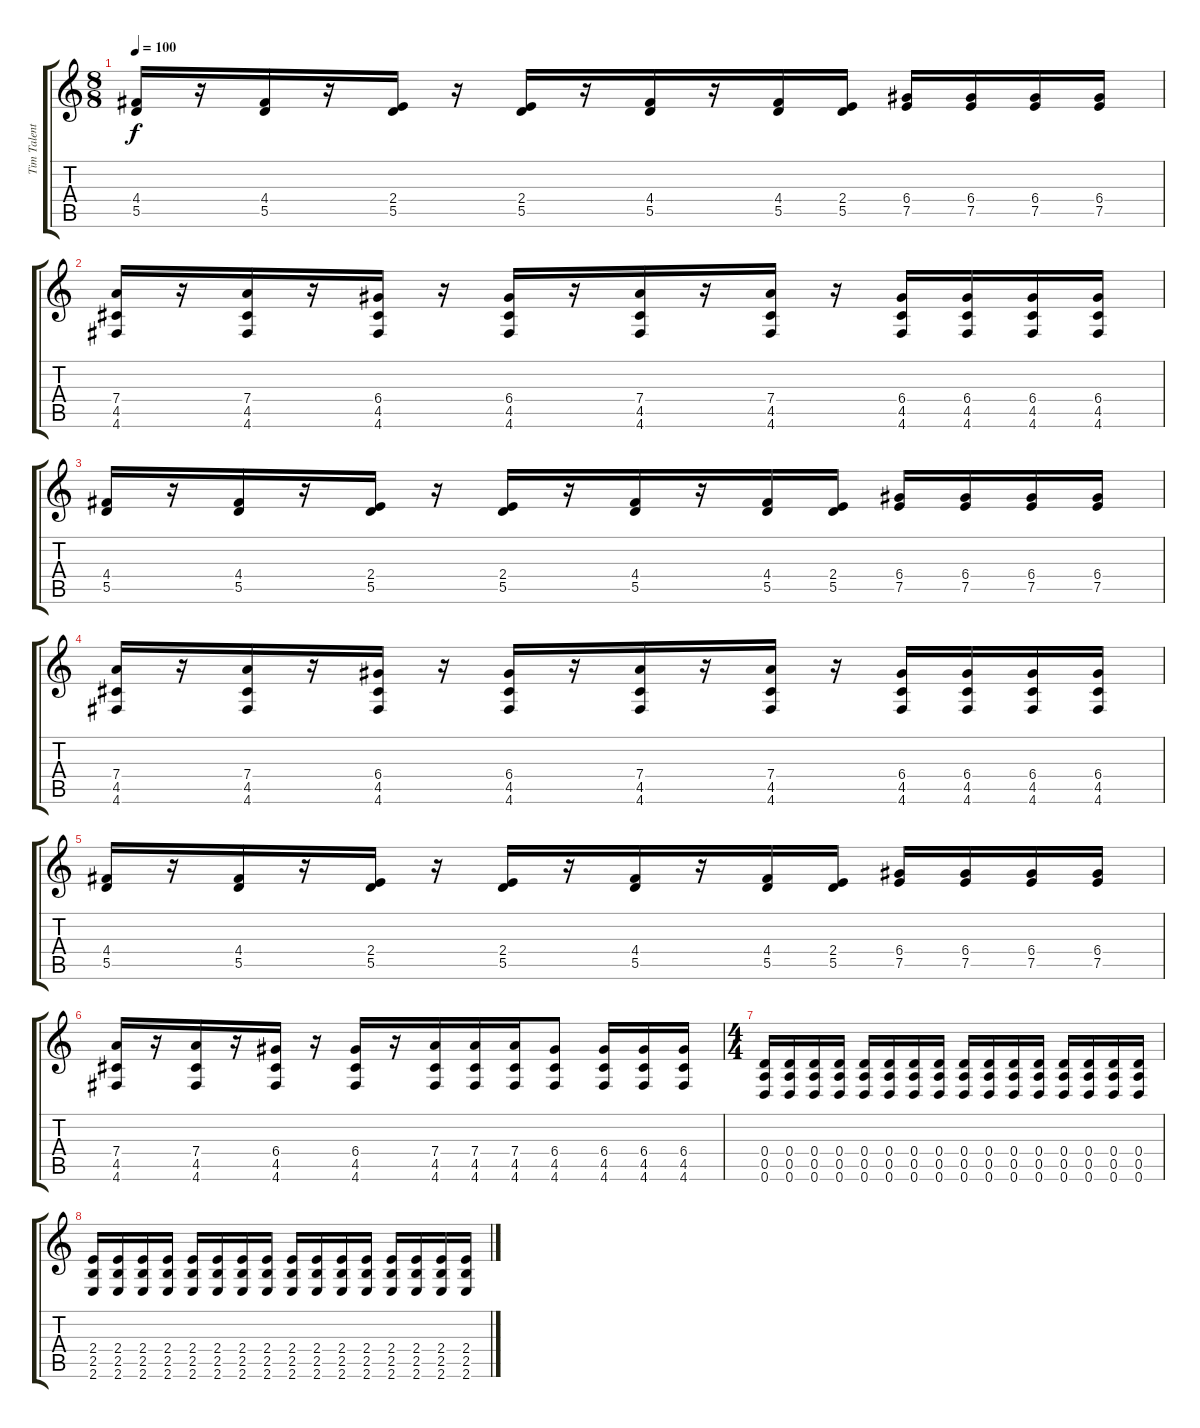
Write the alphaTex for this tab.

\track ("Tim Talent" "Tim Talent") {instrument distortionguitar}
\staff {score tabs}
\tuning (E4 B3 G3 D3 A2 D2) {hide}
\ts (8 8)
\tempo 100
\clef g2
\ks c
(4.4 5.5).16{dy f} r.16 (4.4 5.5).16 r.16 (2.4 5.5).16 r.16 (2.4 5.5).16 r.16 (4.4 5.5).16 r.16 (4.4 5.5).16 (2.4 5.5).16 (6.4 7.5).16 (6.4 7.5).16 (6.4 7.5).16 (6.4 7.5).16 |
(7.4 4.5 4.6).16 r.16 (7.4 4.5 4.6).16 r.16 (6.4 4.5 4.6).16 r.16 (6.4 4.5 4.6).16 r.16 (7.4 4.5 4.6).16 r.16 (7.4 4.5 4.6).16 r.16 (6.4 4.5 4.6).16 (6.4 4.5 4.6).16 (6.4 4.5 4.6).16 (6.4 4.5 4.6).16 |
(4.4 5.5).16 r.16 (4.4 5.5).16 r.16 (2.4 5.5).16 r.16 (2.4 5.5).16 r.16 (4.4 5.5).16 r.16 (4.4 5.5).16 (2.4 5.5).16 (6.4 7.5).16 (6.4 7.5).16 (6.4 7.5).16 (6.4 7.5).16 |
(7.4 4.5 4.6).16 r.16 (7.4 4.5 4.6).16 r.16 (6.4 4.5 4.6).16 r.16 (6.4 4.5 4.6).16 r.16 (7.4 4.5 4.6).16 r.16 (7.4 4.5 4.6).16 r.16 (6.4 4.5 4.6).16 (6.4 4.5 4.6).16 (6.4 4.5 4.6).16 (6.4 4.5 4.6).16 |
(4.4 5.5).16 r.16 (4.4 5.5).16 r.16 (2.4 5.5).16 r.16 (2.4 5.5).16 r.16 (4.4 5.5).16 r.16 (4.4 5.5).16 (2.4 5.5).16 (6.4 7.5).16 (6.4 7.5).16 (6.4 7.5).16 (6.4 7.5).16 |
(7.4 4.5 4.6).16 r.16 (7.4 4.5 4.6).16 r.16 (6.4 4.5 4.6).16 r.16 (6.4 4.5 4.6).16 r.16 (7.4 4.5 4.6).16 (7.4 4.5 4.6).16 (7.4 4.5 4.6).16 (6.4 4.5 4.6).8 (6.4 4.5 4.6).16 (6.4 4.5 4.6).16 (6.4 4.5 4.6).16 |
\ts (4 4)
(0.4 0.5 0.6).16{volume 14 instrument distortionguitar} (0.4 0.5 0.6).16 (0.4 0.5 0.6).16 (0.4 0.5 0.6).16 (0.4 0.5 0.6).16 (0.4 0.5 0.6).16 (0.4 0.5 0.6).16 (0.4 0.5 0.6).16 (0.4 0.5 0.6).16 (0.4 0.5 0.6).16 (0.4 0.5 0.6).16 (0.4 0.5 0.6).16 (0.4 0.5 0.6).16 (0.4 0.5 0.6).16 (0.4 0.5 0.6).16 (0.4 0.5 0.6).16 |
(2.4 2.5 2.6).16 (2.4 2.5 2.6).16 (2.4 2.5 2.6).16 (2.4 2.5 2.6).16 (2.4 2.5 2.6).16 (2.4 2.5 2.6).16 (2.4 2.5 2.6).16 (2.4 2.5 2.6).16 (2.4 2.5 2.6).16 (2.4 2.5 2.6).16 (2.4 2.5 2.6).16 (2.4 2.5 2.6).16 (2.4 2.5 2.6).16 (2.4 2.5 2.6).16 (2.4 2.5 2.6).16 (2.4 2.5 2.6).16
